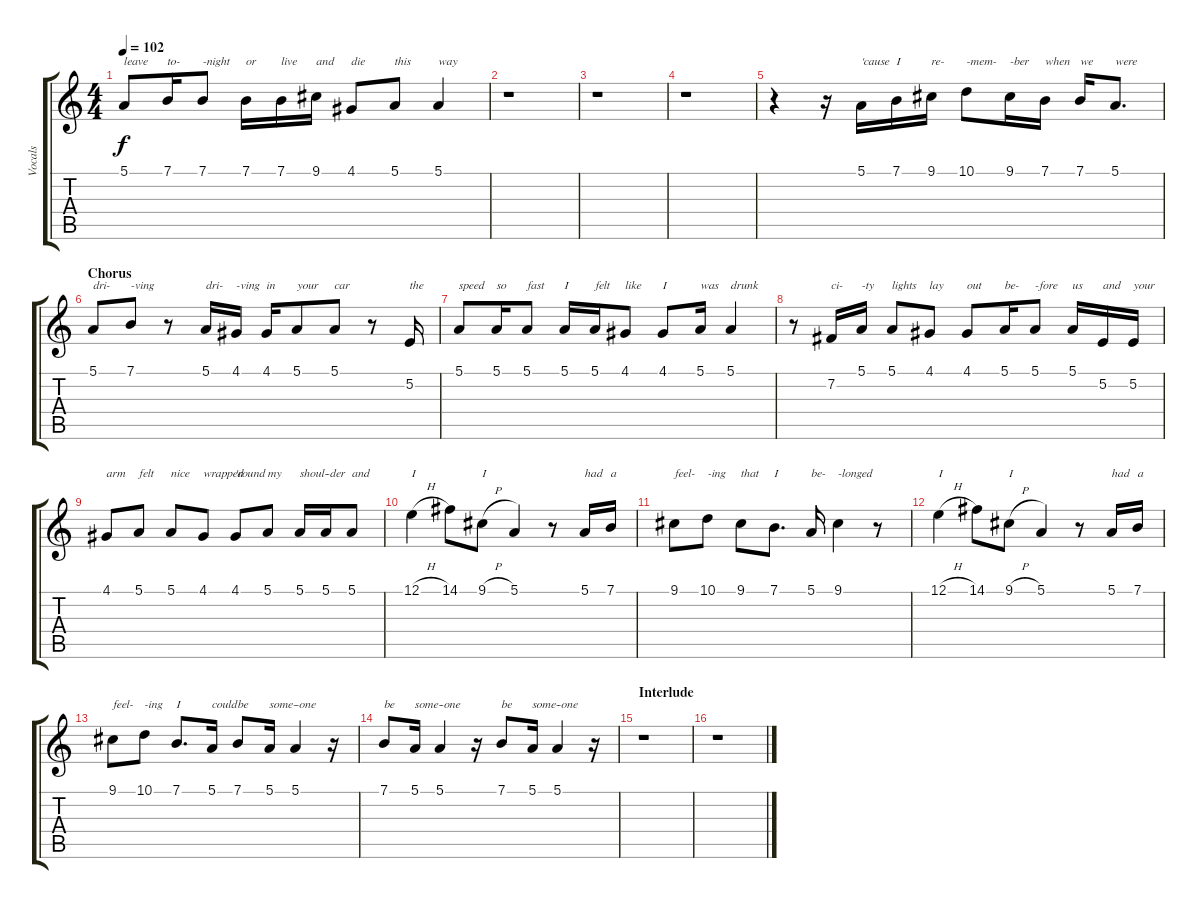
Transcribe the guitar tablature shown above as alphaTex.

\track ("Vocals" "Vocals") {instrument steeldrums}
\staff {score tabs}
\tuning (E4 B3 G3 D3 A2 E2) {hide}
\ts (4 4)
\tempo 102
\clef g2
\ks c
5.1.8{txt "leave" dy f} 7.1.16{txt "to-"} 7.1.8{txt "-night"} 7.1.16{txt "or"} 7.1.16{txt "live"} 9.1.16{txt "and"} 4.1.8{txt "die"} 5.1.8{txt "this"} 5.1.4{txt "way"} |
r.1 |
r.1 |
r.1 |
r.4 r.16 5.1.16{txt "'cause"} 7.1.16{txt "I"} 9.1.16{txt "re-"} 10.1.8{txt "-mem-"} 9.1.16{txt "-ber"} 7.1.16{txt "when"} 7.1.16{txt "we"} 5.1.8{d txt "were"} |
\section ("" "Chorus")
5.1.8{txt "dri-"} 7.1.8{txt "-ving"} r.8 5.1.16{txt "dri-"} 4.1.16{txt "-ving"} 4.1.16{txt "in"} 5.1.8{txt "your"} 5.1.8{txt "car"} r.8 5.2.16{txt "the"} |
5.1.8{txt "speed"} 5.1.16{txt "so"} 5.1.8{txt "fast"} 5.1.16{txt "I"} 5.1.16{txt "felt"} 4.1.8{txt "like"} 4.1.8{txt "I"} 5.1.16{txt "was"} 5.1.4{txt "drunk"} |
r.8 7.2.16{txt "ci-"} 5.1.16{txt "-ty"} 5.1.8{txt "lights"} 4.1.8{txt "lay"} 4.1.8{txt "out"} 5.1.16{txt "be-"} 5.1.8{txt "-fore"} 5.1.16{txt "us"} 5.2.16{txt "and"} 5.2.16{txt "your"} |
4.1.8{txt "arm"} 5.1.8{txt "felt"} 5.1.8{txt "nice"} 4.1.8{txt "wrapped"} 4.1.8{txt "'round"} 5.1.8{txt "my"} 5.1.16{txt "shoul-"} 5.1.16{txt "-der"} 5.1.8{txt "and"} |
12.1{h}.4{txt "I"} 14.1.8 9.1{h}.8{txt "I"} 5.1.4 r.8 5.1.16{txt "had"} 7.1.16{txt "a"} |
9.1.8{txt "feel-"} 10.1.8{txt "-ing"} 9.1.8{txt "that"} 7.1.8{d txt "I"} 5.1.16{txt "be-"} 9.1.4{txt "-longed"} r.8 |
12.1{h}.4{txt "I"} 14.1.8 9.1{h}.8{txt "I"} 5.1.4 r.8 5.1.16{txt "had"} 7.1.16{txt "a"} |
9.1.8{txt "feel-"} 10.1.8{txt "-ing"} 7.1.8{d txt "I"} 5.1.16{txt "could"} 7.1.8{txt "be"} 5.1.16{txt "some-"} 5.1.4{txt "-one"} r.16 |
7.1.8{txt "be"} 5.1.16{txt "some-"} 5.1.4{txt "-one"} r.16 7.1.8{txt "be"} 5.1.16{txt "some-"} 5.1.4{txt "-one"} r.16 |
\section ("" "Interlude")
r.1 |
r.1
